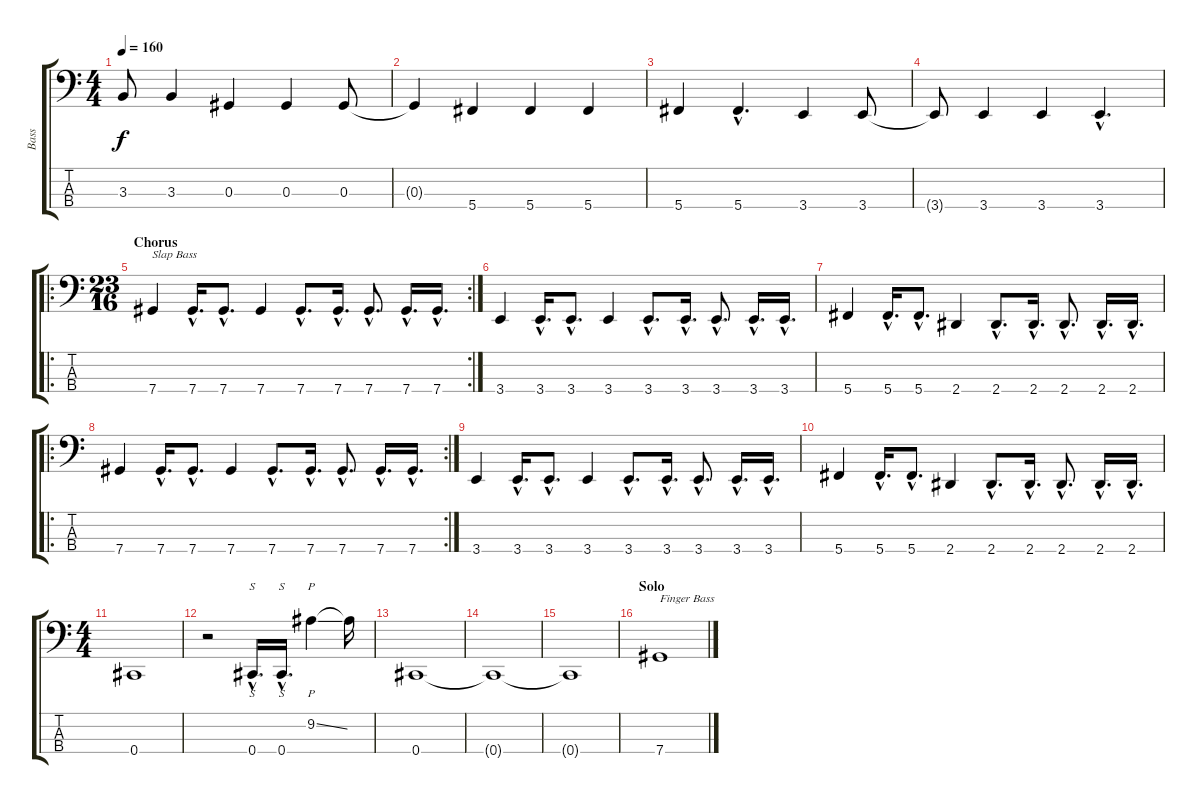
\track ("Bass" "Bass") {instrument slapbass1}
\staff {score tabs}
\tuning (Gb2 Db2 Ab1 Db1) {hide}
\ts (4 4)
\tempo 160
\clef f4
\ks c
3.3{t}.8{dy f} 3.3.4 0.3.4 0.3.4 0.3.8 |
0.3{t}.4 5.4.4 5.4.4 5.4.4 |
5.4.4 5.4{hac}.4{d} 3.4.4 3.4.8 |
3.4{t}.8 3.4.4 3.4.4 3.4{hac}.4{d} |
\ro
\rc 2
\ts (23 16)
\section ("" "Chorus")
7.4.4{txt "Slap Bass" instrument slapbass1} 7.4{hac}.16{d} 7.4{hac}.8{d} 7.4.4 7.4{hac}.8{d} 7.4{hac}.16{d} 7.4{hac}.8{d} 7.4{hac}.16{d} 7.4{hac}.16{d} |
3.4.4 3.4{hac}.16{d} 3.4{hac}.8{d} 3.4.4 3.4{hac}.8{d} 3.4{hac}.16{d} 3.4{hac}.8{d} 3.4{hac}.16{d} 3.4{hac}.16{d} |
5.4.4 5.4{hac}.16{d} 5.4{hac}.8{d} 2.4.4 2.4{hac}.8{d} 2.4{hac}.16{d} 2.4{hac}.8{d} 2.4{hac}.16{d} 2.4{hac}.16{d} |
\ro
\rc 2
7.4.4 7.4{hac}.16{d} 7.4{hac}.8{d} 7.4.4 7.4{hac}.8{d} 7.4{hac}.16{d} 7.4{hac}.8{d} 7.4{hac}.16{d} 7.4{hac}.16{d} |
3.4.4 3.4{hac}.16{d} 3.4{hac}.8{d} 3.4.4 3.4{hac}.8{d} 3.4{hac}.16{d} 3.4{hac}.8{d} 3.4{hac}.16{d} 3.4{hac}.16{d} |
5.4.4 5.4{hac}.16{d} 5.4{hac}.8{d} 2.4.4 2.4{hac}.8{d} 2.4{hac}.16{d} 2.4{hac}.8{d} 2.4{hac}.16{d} 2.4{hac}.16{d} |
\ts (4 4)
0.4.1 |
r.2 0.4{hac}.16{s d} 0.4{hac}.16{s d} 9.2{ss}.4{p} 9.2{t}.16 |
0.4.1 |
0.4{t}.1 |
0.4{t}.1 |
\section ("" "Solo")
7.4.1{txt "Finger Bass" instrument electricbassfinger}
